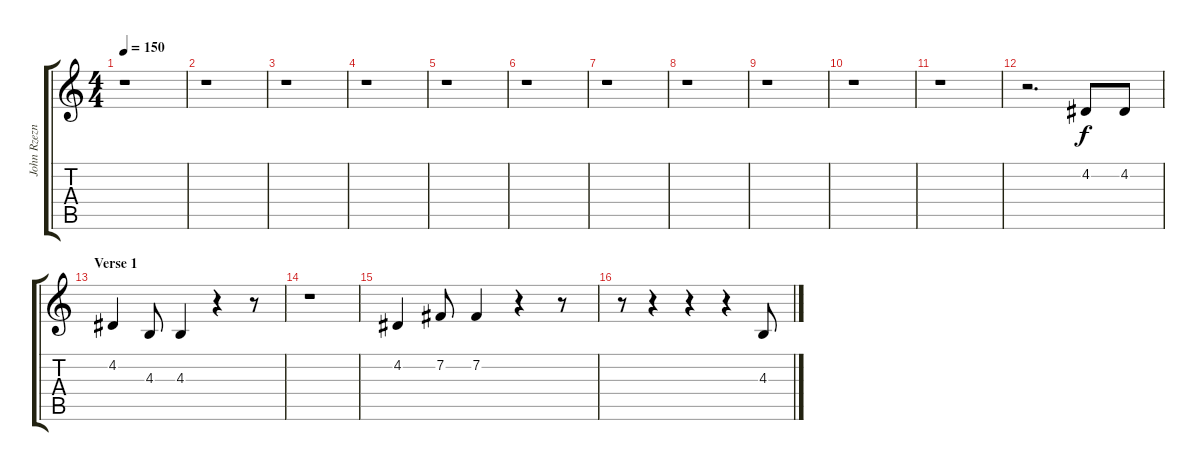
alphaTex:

\track ("John Rzeznik - Lead Voice" "John Rzezn") {instrument electricgrandpiano}
\staff {score tabs}
\tuning (E4 B3 G3 D3 A2 E2) {hide}
\ts (4 4)
\tempo 150
\clef g2
\ks c
r.1{dy f instrument electricgrandpiano} |
r.1 |
r.1 |
r.1 |
r.1 |
r.1 |
r.1 |
r.1 |
r.1 |
r.1 |
r.1 |
r.2{d} 4.2.8 4.2.8 |
\section ("" "Verse 1")
4.2.4 4.3.8 4.3.4 r.4 r.8 |
r.1 |
4.2.4 7.2.8 7.2.4 r.4 r.8 |
r.8 r.4 r.4 r.4 4.3.8
